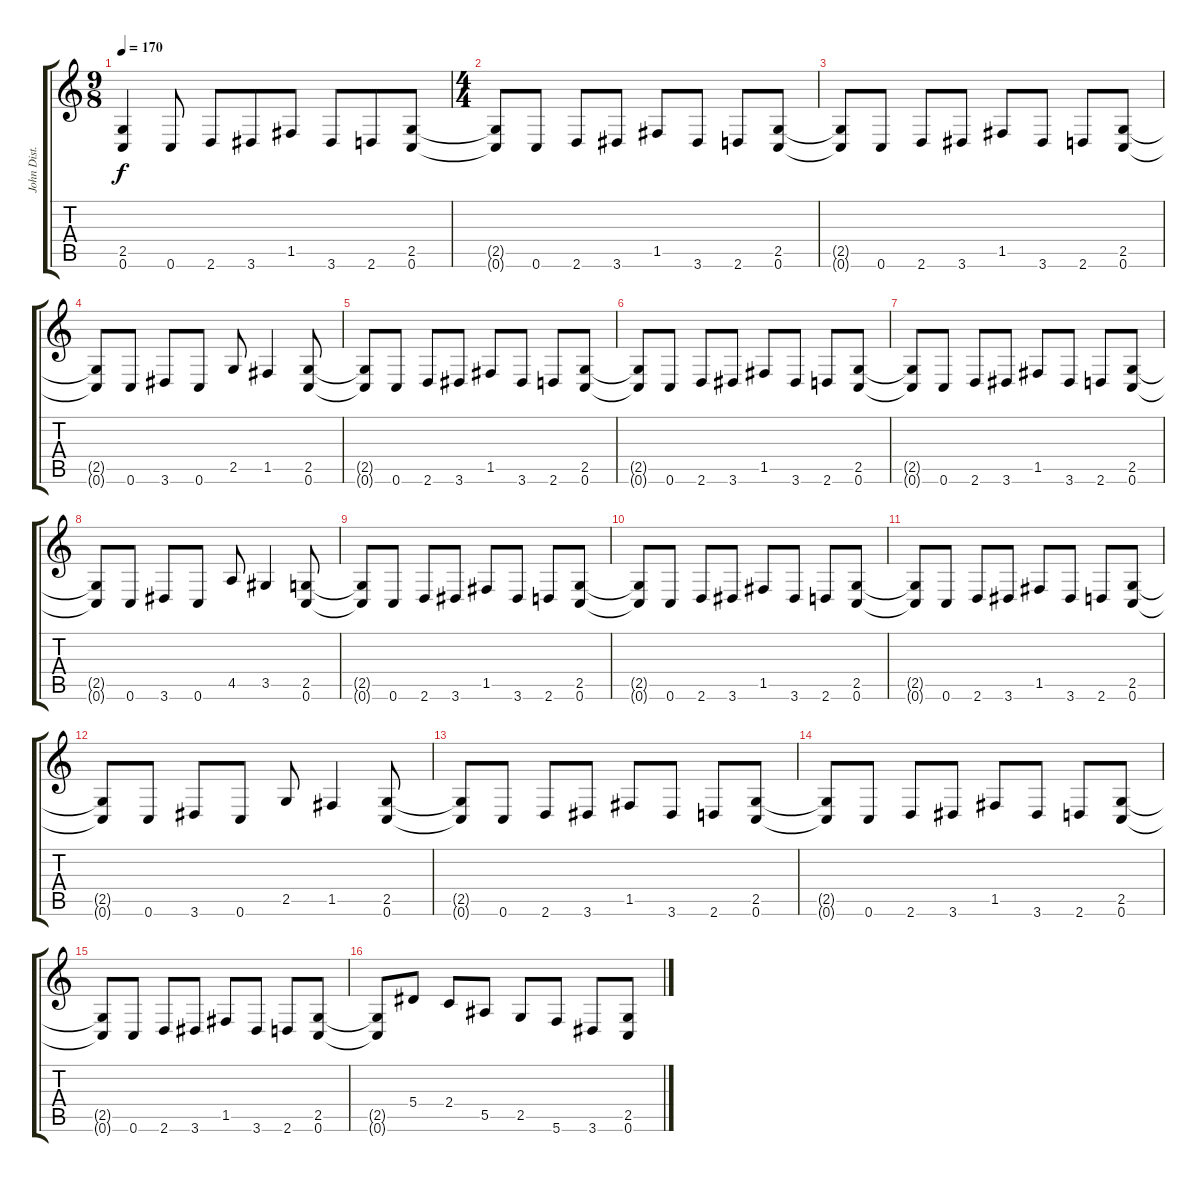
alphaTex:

\track ("John Dist." "John Dist.") {instrument distortionguitar}
\staff {score tabs}
\tuning (C4 G3 Eb3 Bb2 F2 C2) {hide}
\ts (9 8)
\tempo 170
\clef g2
\ks c
(2.5 0.6).4{dy f} 0.6.8 2.6.8 3.6.8 1.5.8 3.6.8 2.6.8 (2.5 0.6).8 |
\ts (4 4)
(2.5{t} 0.6{t}).8 0.6.8 2.6.8 3.6.8 1.5.8 3.6.8 2.6.8 (2.5 0.6).8 |
(2.5{t} 0.6{t}).8 0.6.8 2.6.8 3.6.8 1.5.8 3.6.8 2.6.8 (2.5 0.6).8 |
(2.5{t} 0.6{t}).8 0.6.8 3.6.8 0.6.8 2.5.8 1.5.4 (2.5 0.6).8 |
(2.5{t} 0.6{t}).8 0.6.8 2.6.8 3.6.8 1.5.8 3.6.8 2.6.8 (2.5 0.6).8 |
(2.5{t} 0.6{t}).8 0.6.8 2.6.8 3.6.8 1.5.8 3.6.8 2.6.8 (2.5 0.6).8 |
(2.5{t} 0.6{t}).8 0.6.8 2.6.8 3.6.8 1.5.8 3.6.8 2.6.8 (2.5 0.6).8 |
(2.5{t} 0.6{t}).8 0.6.8 3.6.8 0.6.8 4.5.8 3.5.4 (2.5 0.6).8 |
(2.5{t} 0.6{t}).8 0.6.8 2.6.8 3.6.8 1.5.8 3.6.8 2.6.8 (2.5 0.6).8 |
(2.5{t} 0.6{t}).8 0.6.8 2.6.8 3.6.8 1.5.8 3.6.8 2.6.8 (2.5 0.6).8 |
(2.5{t} 0.6{t}).8 0.6.8 2.6.8 3.6.8 1.5.8 3.6.8 2.6.8 (2.5 0.6).8 |
(2.5{t} 0.6{t}).8 0.6.8 3.6.8 0.6.8 2.5.8 1.5.4 (2.5 0.6).8 |
(2.5{t} 0.6{t}).8 0.6.8 2.6.8 3.6.8 1.5.8 3.6.8 2.6.8 (2.5 0.6).8 |
(2.5{t} 0.6{t}).8 0.6.8 2.6.8 3.6.8 1.5.8 3.6.8 2.6.8 (2.5 0.6).8 |
(2.5{t} 0.6{t}).8 0.6.8 2.6.8 3.6.8 1.5.8 3.6.8 2.6.8 (2.5 0.6).8 |
(2.5{t} 0.6{t}).8 5.4.8 2.4.8 5.5.8 2.5.8 5.6.8 3.6.8 (2.5 0.6).8
